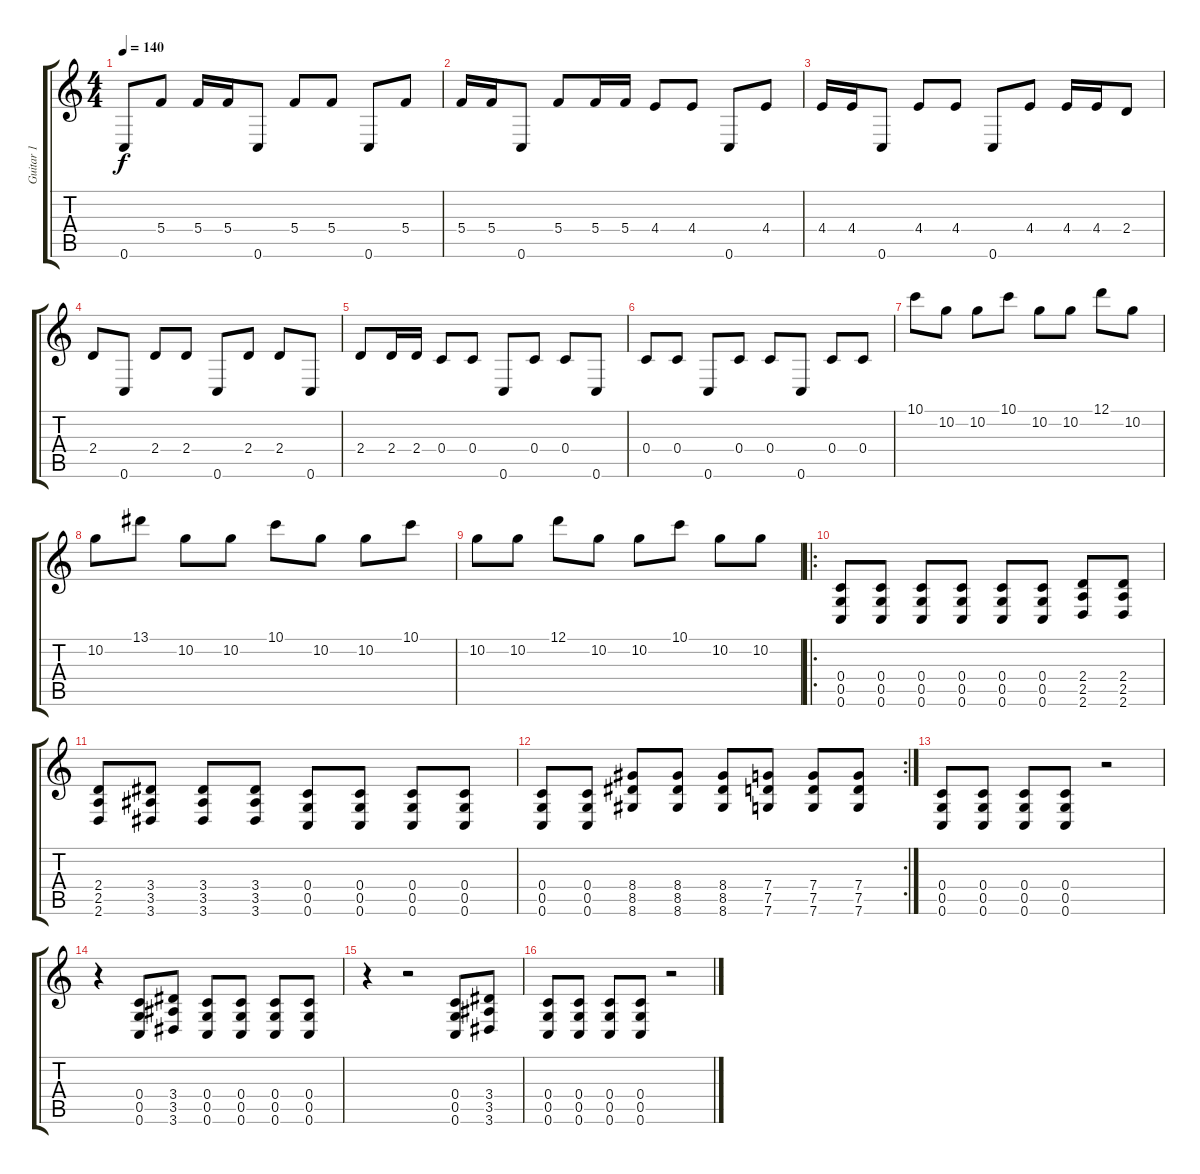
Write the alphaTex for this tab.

\track ("Guitar 1" "Guitar 1") {instrument distortionguitar}
\staff {score tabs}
\tuning (D4 A3 F3 C3 G2 C2) {hide}
\ts (4 4)
\tempo 140
\clef g2
\ks c
0.6.8{dy f instrument distortionguitar} 5.4.8 5.4.16 5.4.16 0.6.8 5.4.8 5.4.8 0.6.8 5.4.8 |
5.4.16 5.4.16 0.6.8 5.4.8 5.4.16 5.4.16 4.4.8 4.4.8 0.6.8 4.4.8 |
4.4.16 4.4.16 0.6.8 4.4.8 4.4.8 0.6.8 4.4.8 4.4.16 4.4.16 2.4.8 |
2.4.8 0.6.8 2.4.8 2.4.8 0.6.8 2.4.8 2.4.8 0.6.8 |
2.4.8 2.4.16 2.4.16 0.4.8 0.4.8 0.6.8 0.4.8 0.4.8 0.6.8 |
0.4.8 0.4.8 0.6.8 0.4.8 0.4.8 0.6.8 0.4.8 0.4.8 |
10.1.8 10.2.8 10.2.8 10.1.8 10.2.8 10.2.8 12.1.8 10.2.8 |
10.2.8 13.1.8 10.2.8 10.2.8 10.1.8 10.2.8 10.2.8 10.1.8 |
10.2.8 10.2.8 12.1.8 10.2.8 10.2.8 10.1.8 10.2.8 10.2.8 |
\ro
(0.4 0.5 0.6).8{instrument electricguitarmuted} (0.4 0.5 0.6).8 (0.4 0.5 0.6).8 (0.4 0.5 0.6).8 (0.4 0.5 0.6).8 (0.4 0.5 0.6).8 (2.4 2.5 2.6).8 (2.4 2.5 2.6).8 |
(2.4 2.5 2.6).8 (3.4 3.5 3.6).8 (3.4 3.5 3.6).8 (3.4 3.5 3.6).8 (0.4 0.5 0.6).8 (0.4 0.5 0.6).8 (0.4 0.5 0.6).8 (0.4 0.5 0.6).8 |
\rc 2
(0.4 0.5 0.6).8 (0.4 0.5 0.6).8 (8.4 8.5 8.6).8 (8.4 8.5 8.6).8 (8.4 8.5 8.6).8 (7.4 7.5 7.6).8 (7.4 7.5 7.6).8 (7.4 7.5 7.6).8 |
(0.4 0.5 0.6).8{instrument distortionguitar} (0.4 0.5 0.6).8 (0.4 0.5 0.6).8 (0.4 0.5 0.6).8 r.2 |
r.4 (0.4 0.5 0.6).8 (3.4 3.5 3.6).8 (0.4 0.5 0.6).8 (0.4 0.5 0.6).8 (0.4 0.5 0.6).8 (0.4 0.5 0.6).8 |
r.4 r.2 (0.4 0.5 0.6).8 (3.4 3.5 3.6).8 |
(0.4 0.5 0.6).8 (0.4 0.5 0.6).8 (0.4 0.5 0.6).8 (0.4 0.5 0.6).8 r.2
